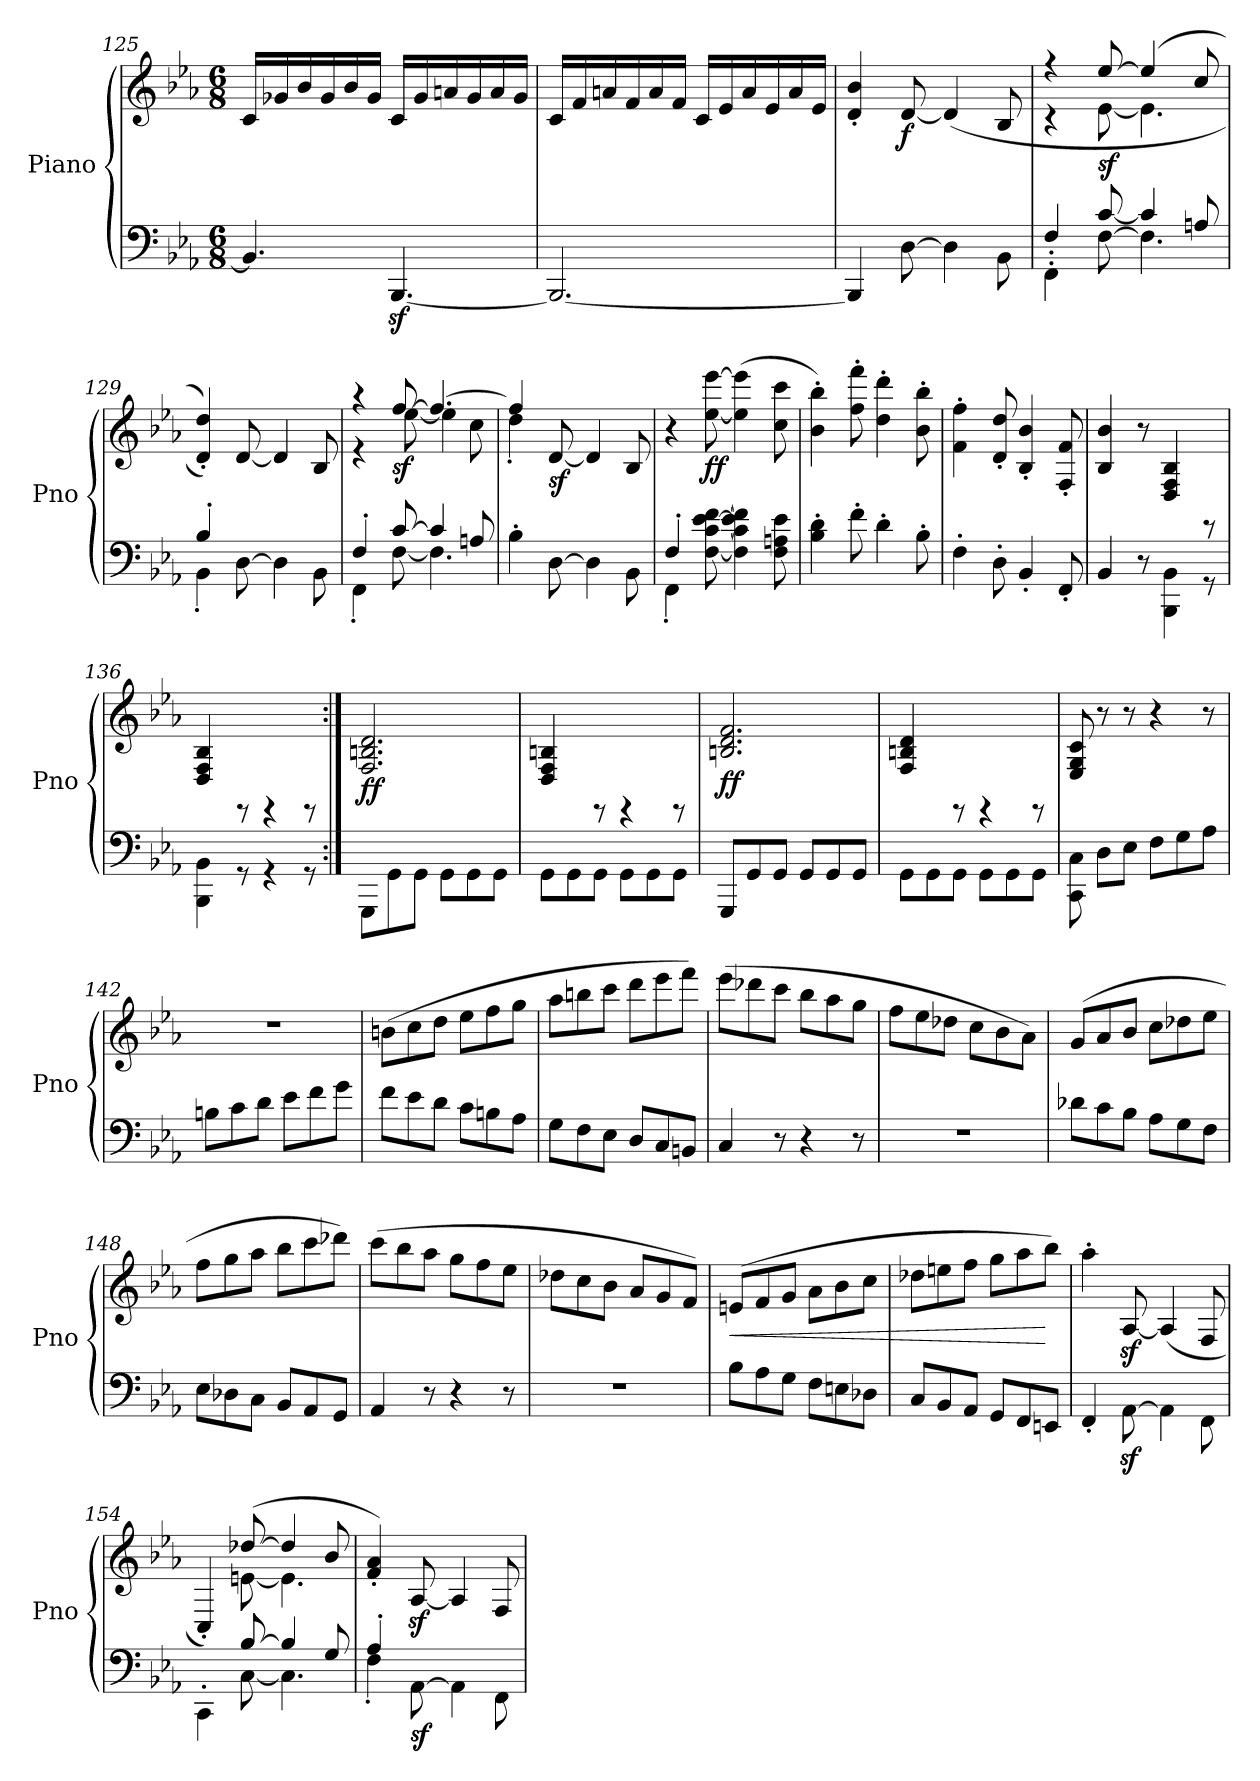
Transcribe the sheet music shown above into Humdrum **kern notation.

**kern	**kern	**dynam
*part1	*part1	*part1
*staff2	*staff1	*staff1/2
*I"Piano	*	*
*I'Pno	*	*
*clefF4	*clefG2	*
*k[b-e-a-]	*k[b-e-a-]	*
*E-:	*E-:	*
*M6/8	*M6/8	*
=125	=125	=125
4.BB-/]	16c/LL	.
.	16g-X/	.
.	16b-/	.
.	16g-/	.
.	16b-/	.
.	16g-/JJ	.
[4.BBB-z</	16c/LL	.
.	16g-/	.
.	16an/	.
.	16g-/	.
.	16a/	.
.	16g-/JJ	.
!!LO:LB:g=z
=126	=126	=126
2.BBB-/_	16c/LL	.
.	16f/	.
.	16an/	.
.	16f/	.
.	16a/	.
.	16f/JJ	.
.	16c/LL	.
.	16e-/	.
.	16a/	.
.	16e-/	.
.	16a/	.
.	16e-/JJ	.
=127	=127	=127
4BBB-/]	4d/' 4b-/'	.
!	!	!LO:DY:b
[8D\	[8d/	f
4D\]	(<4d/]	.
8BB-\	8B-/	.
=128	=128	=128
*^	*^	*
4FF'\	4F'/)	4r	4r	.
!	!	!	!	!LO:DY:b
[8F\	[8c/	[8ee-/	[8e-\	sf
4.F\]	4c/]	(>4ee-/]	(<4.e-\]	.
.	8An/	8cc/	.	.
*	*	*v	*v	*
=129	=129	=129	=129
4B-'/	4BB-'\	4d/' 4dd/'))	.
[8D\	2ryy	[8d/	.
4D\]	.	(<4d/]	.
8BB-\	.	8B-/	.
=130	=130	=130	=130
*	*	*^	*
4F'/)	4FF'\	4r	4r	.
!	!	!	!	!LO:DY:b
[8c/	[8F\	[8ff/	[8ee-\	sf
4c/]	4.F\]	4.ff/_	4ee-\]	.
8An/	.	.	8cc\	.
*v	*v	*	*	*
!!LO:PB:g=z	!!
=131	=131	=131	=131
4B-'\	4ff/]	4dd'\	.
!	!	!	!LO:DY:b
[8D\	[8d/	2ryy	sf
4D\]	(>4d/]	.	.
8BB-\	8B-/	.	.
*	*v	*v	*
=132	=132	=132
*^	*	*
4F'/)	4FF'\	4r	.
!	!	!	!LO:DY:b
[8F\ [8c\ [8e-\ [8f\	2ryy	[8ee-\ [8eee-\	ff
4F\] 4c\] 4e-\] 4f\]	.	(>4ee-\] 4eee-\]	.
8F\ 8An\ 8e-\	.	8cc\ 8ccc\	.
*v	*v	*	*
=133	=133	=133
4B-\' 4d\'	4b-\' 4bb-\')	.
8f'\	8ff\' 8fff\'	.
4d'\	4dd\' 4ddd\'	.
8B-'\	8b-\' 8bb-\'	.
=134	=134	=134
4F'\	4f\' 4ff\'	.
8D'\	8d/' 8dd/'	.
4BB-'/	4B-/' 4b-/'	.
8FF'/	8F/' 8f/'	.
=135	=135	=135
4BB-/	4B-/ 4b-/	.
8r	8r	.
4BBB-\ 4BB-\	4D/ 4F/ 4B-/	.
8rGG	8rEE	.
=136	=136	=136
4BBB-\ 4BB-\	4D/ 4F/ 4B-/	.
8rGG	8rEE	.
4rGG	4rEE	.
8rGG	8rEE	.
=137:|!	=137:|!	=137:|!
!	!	!LO:DY:b
8GGG\L	2.F/ 2.Bn/ 2.d/	ff
8GG\	.	.
8GG\J	.	.
8GG\L	.	.
8GG\	.	.
8GG\J	.	.
!!LO:LB:g=z
=138	=138	=138
8GG\L	4D/ 4F/ 4Bn/	.
8GG\	.	.
8GG\J	8rEE	.
8GG\L	4rEE	.
8GG\	.	.
8GG\J	8rEE	.
=139	=139	=139
!	!	!LO:DY:b
8GGG/L	2.Bn/ 2.d/ 2.f/	ff
8GG/	.	.
8GG/J	.	.
8GG/L	.	.
8GG/	.	.
8GG/J	.	.
=140	=140	=140
8GG\L	4F/ 4Bn/ 4d/	.
8GG\	.	.
8GG\J	8rEE	.
8GG\L	4rEE	.
8GG\	.	.
8GG\J	8rEE	.
=141	=141	=141
8CC\ 8C\	8E-/ 8G/ 8c/	.
8D\L	8r	.
8E-\J	8r	.
8F\L	4r	.
8G\	.	.
8A-\J	8r	.
=142	=142	=142
8Bn\L	2.r	.
8c\	.	.
8d\J	.	.
8e-\L	.	.
8f\	.	.
8g\J	.	.
=143	=143	=143
8f\L	(>8bn\L	.
8e-\	8cc\	.
8d\J	8dd\J	.
8c\L	8ee-\L	.
8Bn\	8ff\	.
8A-\J	8gg\J	.
!!LO:LB:g=z
=144	=144	=144
8G\L	8aa-\L	.
8F\	8bbn\	.
8E-\J	8ccc\J	.
8D/L	8ddd\L	.
8C/	8eee-\	.
8BBn/J	8fff\J)	.
=145	=145	=145
4C/	(>8eee-\L	.
.	8ddd-X\	.
8r	8ccc\J	.
4r	8bb-\L	.
.	8aa-\	.
8r	8gg\J	.
=146	=146	=146
2.r	8ff\L	.
.	8ee-\	.
.	8dd-X\J	.
.	8cc\L	.
.	8b-\	.
.	8a-\J)	.
=147	=147	=147
8d-X\L	(>8g/L	.
8c\	8a-/	.
8B-\J	8b-/J	.
8A-\L	8cc\L	.
8G\	8dd-X\	.
8F\J	8ee-\J	.
=148	=148	=148
8E-\L	8ff\L	.
8D-X\	8gg\	.
8C\J	8aa-\J	.
8BB-/L	8bb-\L	.
8AA-/	8ccc\	.
8GG/J	8ddd-X\J)	.
!!LO:LB:g=z
=149	=149	=149
4AA-/	(>8ccc\L	.
.	8bb-\	.
8r	8aa-\J	.
4r	8gg\L	.
.	8ff\	.
8r	8ee-\J	.
=150	=150	=150
2.r	8dd-X\L	.
.	8cc\	.
.	8b-\J	.
.	8a-/L	.
.	8g/	.
.	8f/J)	.
=151	=151	=151
!	!	!LO:HP:b
8B-\L	(>8en/L	<
8A-\	8f/	.
8G\J	8g/J	.
8F\L	8a-\L	.
8En\	8b-\	.
8D-X\J	8cc\J	.
=152	=152	=152
8C/L	8dd-X\L	.
8BB-/	8een\	.
8AA-/J	8ff\J	.
8GG/L	8gg\L	.
8FF/	8aa-\	.
8EEn/J	8bb-\J)	[
=153	=153	=153
4FF'/	4aa-'\	.
[8AA-z<\	[8A-z</	.
4AA-\]	(<4A-/]	.
8FF\	8F/	.
=154	=154	=154
*^	*^	*
4CC'\	4ryy	4C'/)	4ryy	.
!	!	!	!	!LO:DY:b=2
!	!	!	!	!LO:DY:n=1:b
[8B-/	[8C\	(>[8dd-X/	[8en\	sf sf
4B-/]	4.C\]	4dd-/]	4.e\]	.
8G/	.	8b-/	.	.
*	*	*v	*v	*
!!LO:LB:g=z
=155	=155	=155	=155
4A-'/	4F'\	4f/' 4a-/')	.
!	!	!	!LO:DY:b=2
[8AA-\	2ryy	[8A-z</	sf
4AA-\]	.	4A-/]	.
8FF\	.	8F/	.
*v	*v	*	*
=	=	=
*-	*-	*-
